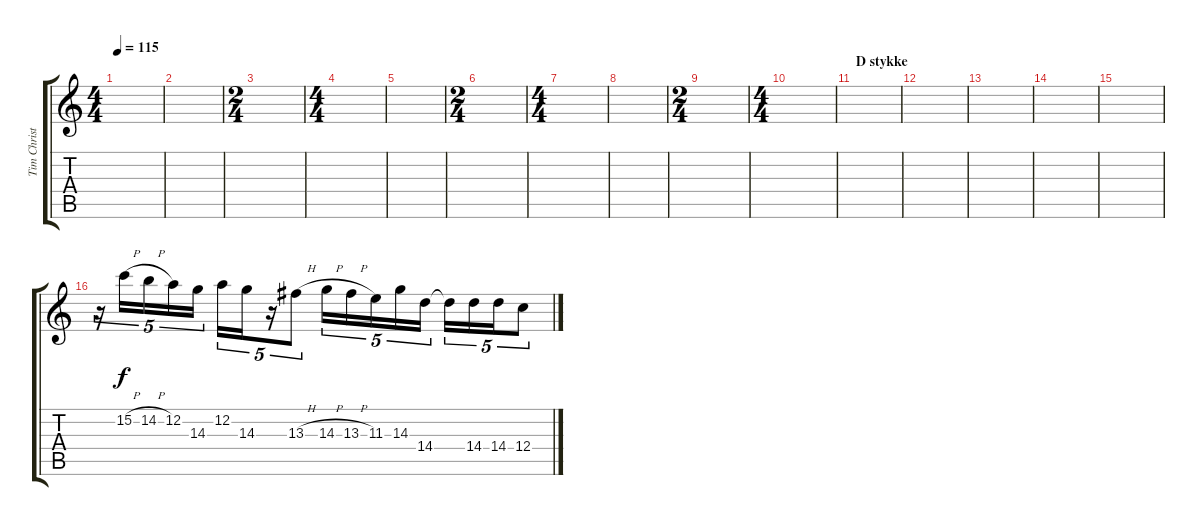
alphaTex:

\track ("Tim Christensen (Guitar 3)" "Tim Christ") {instrument overdrivenguitar}
\staff {score tabs}
\tuning (D4 A3 F3 C3 G2 D2) {hide}
\ts (4 4)
\tempo 115
\clef g2
\ks c
|
|
\ts (2 4)
|
\ts (4 4)
|
|
\ts (2 4)
|
\ts (4 4)
|
|
\ts (2 4)
|
\ts (4 4)
|
\section ("" "D stykke")
|
|
|
|
|
r.16{tu (5 4)} 15.2{h}.16{tu (5 4)} 14.2{h}.16{tu (5 4)} 12.2.16{tu (5 4)} 14.3.16{tu (5 4)} 12.2.16{tu (5 4)} 14.3.16{tu (5 4)} r.16{tu (5 4)} 13.3{h}.8{tu (5 4)} 14.3{h}.16{tu (5 4)} 13.3{h}.16{tu (5 4)} 11.3.16{tu (5 4)} 14.3.16{tu (5 4)} 14.4.16{tu (5 4)} 14.4{t}.16{tu (5 4)} 14.4.16{tu (5 4)} 14.4.16{tu (5 4)} 12.4.8{tu (5 4)}
